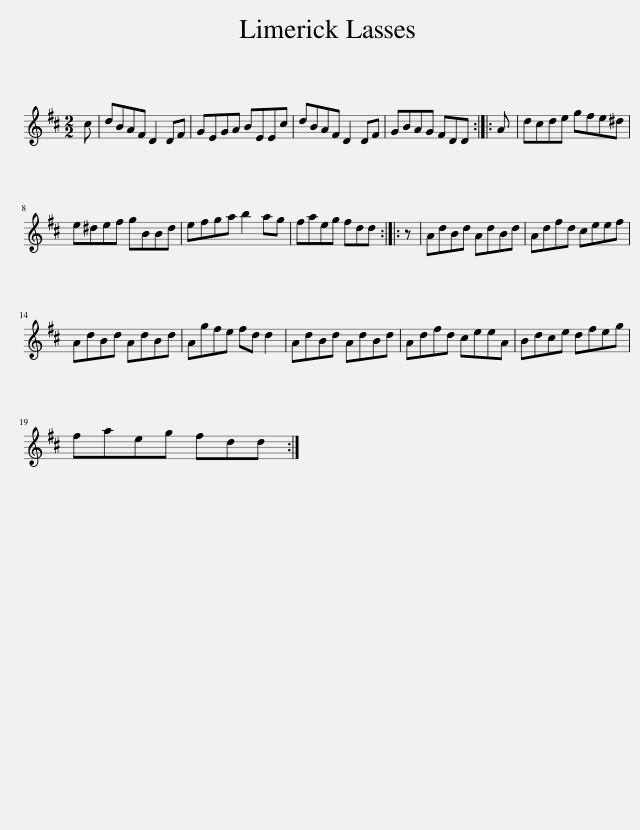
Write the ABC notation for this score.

X:1
L:1/8
M:2/2
I:linebreak $
K:D
V:1 treble
V:1
 c | dBAF D2 DF | GEGA BEEc | dBAF D2 DF | GBAG FDD :: %5
 A | dcde gfe^d |$ e^def gBBd | efga b2 ag | faeg fdd :: %10
 z | AdBd AdBd | Adfd ceef |$ AdBd AdBd | Agfe fd d2 | %15
 AdBd AdBd | Adfd ceeA | Bdce dfeg |$ faeg fdd :| %19
